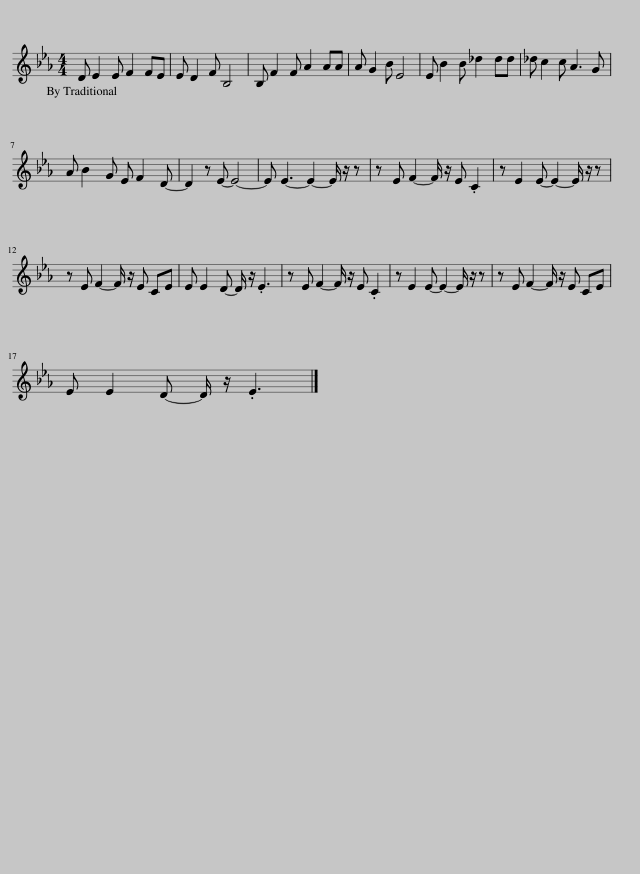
X:1
L:1/8
M:4/4
I:linebreak $
K:Eb
V:1 treble
V:1
 D E2 E F2 FE | E D2 F B,4 | B, F2 F A2 AA | A G2 B E4 | E B2 B _d2 dd | %5
 _d c2 c A3 G |$ A B2 G E F2 D- | D2 z E- E4- | E E3- E2- E/ z/ z | z E F2- F/ z/ E .C2 | %10
 z E2 E- E2- E/ z/ z |$ z E F2- F/ z/ E CE | E E2 D- D/ z/ .E3 | z E F2- F/ z/ E .C2 | z E2 E- E2- E/ z/ z | %15
 z E F2- F/ z/ E CE |$ E E2 D- D/ z/ .E3 |] %17
